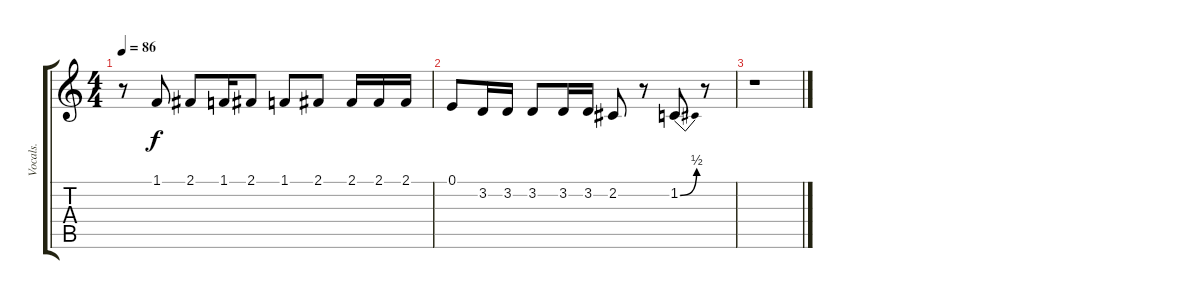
\track ("Vocals." "Vocals.") {instrument flute}
\staff {score tabs}
\tuning (E4 B3 G3 D3 A2 E2) {hide}
\ts (4 4)
\tempo 86
\clef g2
\ks c
r.8{dy f} 1.1.8 2.1.8 1.1.16 2.1.8 1.1.8 2.1.8 2.1.16 2.1.16 2.1.16 |
0.1.8 3.2.16 3.2.16 3.2.8 3.2.16 3.2.16 2.2.8 r.8 1.2{be (bend 0 0 60 2)}.8 r.8 |
r.1
